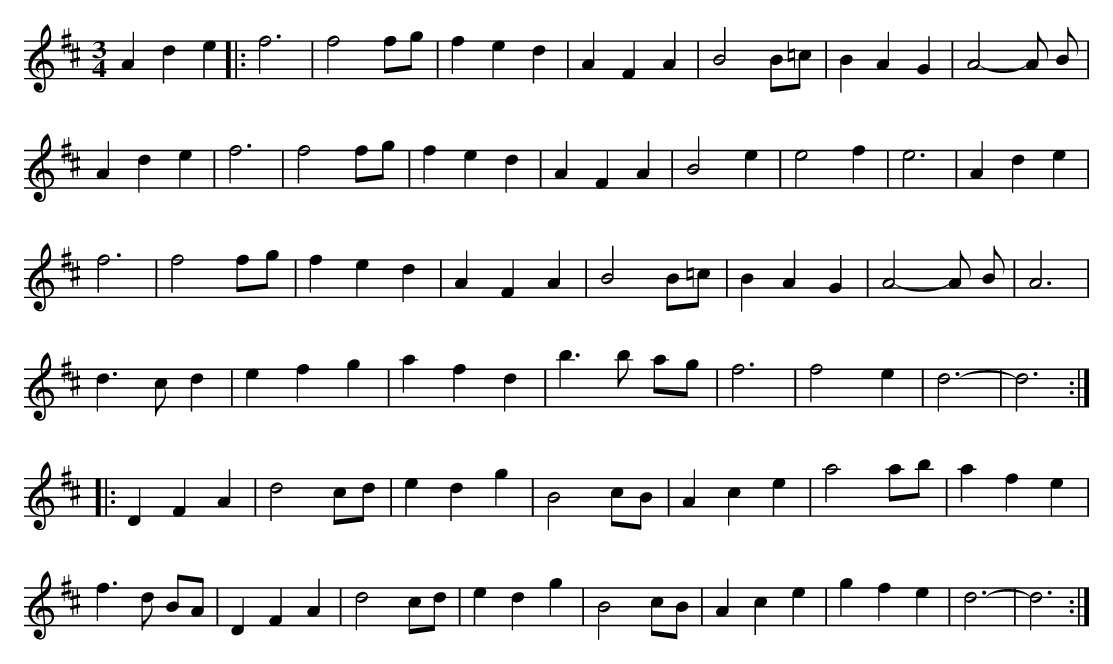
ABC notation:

X:1
M:3/4
K:D
A2 d2 e2|:f6|f4 fg|f2 e2 d2|A2 F2 A2|B4 B=c|B2 A2 G2|A4-A B|
A2 d2 e2|f6|f4 fg|f2 e2 d2|A2 F2 A2|B4 e2|e4 f2|e6|A2 d2 e2|
f6|f4 fg|f2 e2 d2|A2 F2 A2|B4 B=c|B2 A2 G2|A4-A B|A6|
d3 c d2|e2 f2 g2|a2 f2 d2|b3 b ag|f6|f4 e2|d6-|d6:|
|:D2 F2 A2|d4 cd|e2 d2 g2|B4 cB|A2 c2 e2|a4 ab|a2 f2 e2|
f3 d BA|D2 F2 A2|d4 cd|e2 d2 g2|B4 cB|A2 c2 e2|g2 f2 e2|d6-|d6:|
